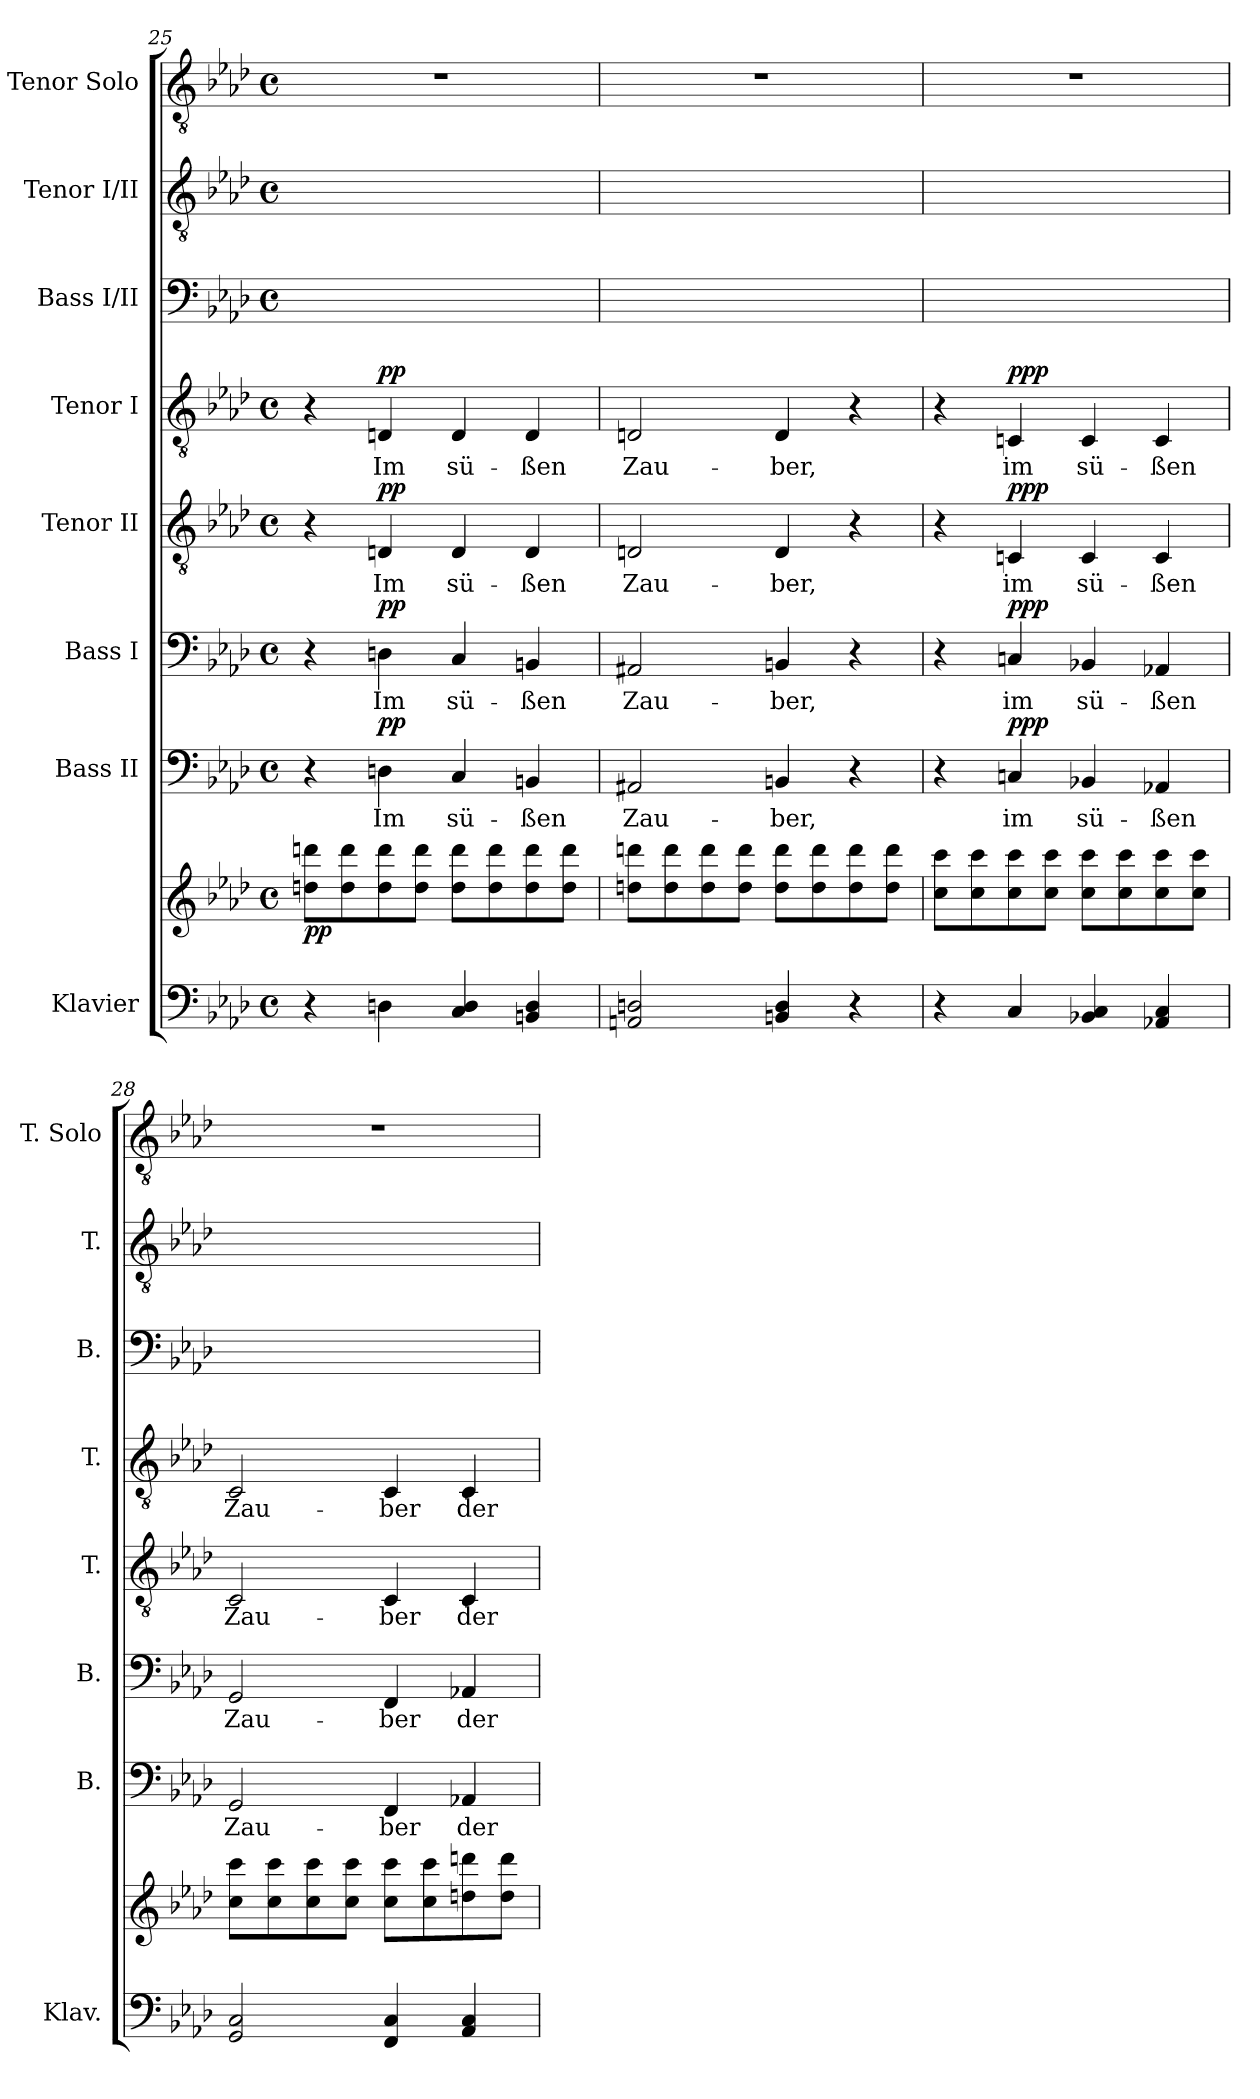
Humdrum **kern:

**kern	**kern	**dynam	**kern	**text	**dynam	**kern	**text	**dynam	**kern	**text	**dynam	**kern	**text	**dynam	**kern	**text	**kern	**text	**kern
*part8	*part8	*part8	*part7	*part7	*part7	*part6	*part6	*part6	*part5	*part5	*part5	*part4	*part4	*part4	*part3	*part3	*part2	*part2	*part1
*staff9	*staff8	*staff8/9	*staff7	*staff7	*staff7	*staff6	*staff6	*staff6	*staff5	*staff5	*staff5	*staff4	*staff4	*staff4	*staff3	*staff3	*staff2	*staff2	*staff1
*I"Klavier	*	*	*I"Bass II	*	*	*I"Bass I	*	*	*I"Tenor II	*	*	*I"Tenor I	*	*	*I"Bass I/II	*	*I"Tenor I/II	*	*I"Tenor Solo
*I'Klav.	*	*	*I'B.	*	*	*I'B.	*	*	*I'T.	*	*	*I'T.	*	*	*I'B.	*	*I'T.	*	*I'T. Solo
*clefF4	*clefG2	*	*clefF4	*	*	*clefF4	*	*	*clefGv2	*	*	*clefGv2	*	*	*clefF4	*	*clefGv2	*	*clefGv2
*	*	*	*	*	*	*	*	*	*ITrd7c12	*	*	*ITrd7c12	*	*	*	*	*ITrd7c12	*	*ITrd7c12
*k[b-e-a-d-]	*k[b-e-a-d-]	*	*k[b-e-a-d-]	*	*	*k[b-e-a-d-]	*	*	*k[b-e-a-d-]	*	*	*k[b-e-a-d-]	*	*	*k[b-e-a-d-]	*	*k[b-e-a-d-]	*	*k[b-e-a-d-]
*A-:	*A-:	*	*A-:	*	*	*A-:	*	*	*A-:	*	*	*A-:	*	*	*A-:	*	*A-:	*	*A-:
*M4/4	*M4/4	*	*M4/4	*	*	*M4/4	*	*	*M4/4	*	*	*M4/4	*	*	*M4/4	*	*M4/4	*	*M4/4
*met(c)	*met(c)	*	*met(c)	*	*	*met(c)	*	*	*met(c)	*	*	*met(c)	*	*	*met(c)	*	*met(c)	*	*met(c)
=25	=25	=25	=25	=25	=25	=25	=25	=25	=25	=25	=25	=25	=25	=25	=25	=25	=25	=25	=25
*	*	*	*	*	*	*	*	*	*	*	*	*	*	*	*^	*	*^	*	*
!	!	!LO:DY:b	!	!	!	!	!	!	!	!	!	!	!	!	!	!	!	!	!	!	!
4r	8ddn\ 8dddn\L	pp	4r	.	.	4r	.	.	4r	.	.	4r	.	.	4ryy	4ryy	.	4ryy	4ryy	.	1r
.	8dd\ 8ddd\	.	.	.	.	.	.	.	.	.	.	.	.	.	.	.	.	.	.	.	.
!	!	!	!	!LO:LY:b	!LO:DY:b	!	!LO:LY:b	!LO:DY:b	!	!LO:LY:b	!LO:DY:b	!	!LO:LY:b	!LO:DY:b	!	!	!LO:LY:b	!	!	!LO:LY:b	!
4Dn\	8dd\ 8ddd\	.	4Dn\	Im	pp	4Dn\	Im	pp	4DDn/	Im	pp	4DDn/	Im	pp	4Dn/yy	4D\yy	Im	4DDn/yy	4DD\yy	Im	.
.	8dd\ 8ddd\J	.	.	.	.	.	.	.	.	.	.	.	.	.	.	.	.	.	.	.	.
!	!	!	!	!LO:LY:b	!	!	!LO:LY:b	!	!	!LO:LY:b	!	!	!LO:LY:b	!	!	!	!LO:LY:b	!	!	!LO:LY:b	!
4C/ 4D/	8dd\ 8ddd\L	.	4C/	sü-	.	4C/	sü-	.	4DD/	sü-	.	4DD/	sü-	.	4C/yy	4C\yy	sü-	4DD/yy	4DD\yy	sü-	.
.	8dd\ 8ddd\	.	.	.	.	.	.	.	.	.	.	.	.	.	.	.	.	.	.	.	.
!	!	!	!	!LO:LY:b	!	!	!LO:LY:b	!	!	!LO:LY:b	!	!	!LO:LY:b	!	!	!	!LO:LY:b	!	!	!LO:LY:b	!
4BBn/ 4D/	8dd\ 8ddd\	.	4BBn/	-ßen	.	4BBn/	-ßen	.	4DD/	-ßen	.	4DD/	-ßen	.	4BBn/yy	4BB\yy	-ßen	4DD/yy	4DD\yy	-ßen	.
.	8dd\ 8ddd\J	.	.	.	.	.	.	.	.	.	.	.	.	.	.	.	.	.	.	.	.
=26	=26	=26	=26	=26	=26	=26	=26	=26	=26	=26	=26	=26	=26	=26	=26	=26	=26	=26	=26	=26	=26
!	!	!	!	!LO:LY:b	!	!	!LO:LY:b	!	!	!LO:LY:b	!	!	!LO:LY:b	!	!	!	!LO:LY:b	!	!	!LO:LY:b	!
2AAn/ 2Dn/	8ddn\ 8dddn\L	.	2AA#X/	Zau-	.	2AA#X/	Zau-	.	2DDn/	Zau-	.	2DDn/	Zau-	.	2AA#X/yy	2AA#\yy	Zau-	2DDn/yy	2DD\yy	Zau-	1r
.	8dd\ 8ddd\	.	.	.	.	.	.	.	.	.	.	.	.	.	.	.	.	.	.	.	.
.	8dd\ 8ddd\	.	.	.	.	.	.	.	.	.	.	.	.	.	.	.	.	.	.	.	.
.	8dd\ 8ddd\J	.	.	.	.	.	.	.	.	.	.	.	.	.	.	.	.	.	.	.	.
!	!	!	!	!LO:LY:b	!	!	!LO:LY:b	!	!	!LO:LY:b	!	!	!LO:LY:b	!	!	!	!LO:LY:b	!	!	!LO:LY:b	!
4BBn/ 4D/	8dd\ 8ddd\L	.	4BBn/	-ber,	.	4BBn/	-ber,	.	4DD/	-ber,	.	4DD/	-ber,	.	4BBn/yy	4BB\yy	-ber,	4DD/yy	4DD\yy	-ber,	.
.	8dd\ 8ddd\	.	.	.	.	.	.	.	.	.	.	.	.	.	.	.	.	.	.	.	.
4r	8dd\ 8ddd\	.	4r	.	.	4r	.	.	4r	.	.	4r	.	.	4ryy	4ryy	.	4ryy	4ryy	.	.
.	8dd\ 8ddd\J	.	.	.	.	.	.	.	.	.	.	.	.	.	.	.	.	.	.	.	.
!!LO:PB:g=z
=27	=27	=27	=27	=27	=27	=27	=27	=27	=27	=27	=27	=27	=27	=27	=27	=27	=27	=27	=27	=27	=27
4r	8cc\ 8ccc\L	.	4r	.	.	4r	.	.	4r	.	.	4r	.	.	4ryy	4ryy	.	4ryy	4ryy	.	1r
.	8cc\ 8ccc\	.	.	.	.	.	.	.	.	.	.	.	.	.	.	.	.	.	.	.	.
!	!	!	!	!LO:LY:b	!LO:DY:b	!	!LO:LY:b	!LO:DY:b	!	!LO:LY:b	!LO:DY:b	!	!LO:LY:b	!LO:DY:b	!	!	!LO:LY:b	!	!	!LO:LY:b	!
4C/	8cc\ 8ccc\	.	4Cn/	im	ppp	4Cn/	im	ppp	4CCn/	im	ppp	4CCn/	im	ppp	4C/yy	4C\yy	im	4CC/yy	4CC\yy	im	.
.	8cc\ 8ccc\J	.	.	.	.	.	.	.	.	.	.	.	.	.	.	.	.	.	.	.	.
!	!	!	!	!LO:LY:b	!	!	!LO:LY:b	!	!	!LO:LY:b	!	!	!LO:LY:b	!	!	!	!LO:LY:b	!	!	!LO:LY:b	!
4BB-X/ 4C/	8cc\ 8ccc\L	.	4BB-X/	sü-	.	4BB-X/	sü-	.	4CC/	sü-	.	4CC/	sü-	.	4BB-/yy	4BB-\yy	sü-	4CC/yy	4CC\yy	sü-	.
.	8cc\ 8ccc\	.	.	.	.	.	.	.	.	.	.	.	.	.	.	.	.	.	.	.	.
!	!	!	!	!LO:LY:b	!	!	!LO:LY:b	!	!	!LO:LY:b	!	!	!LO:LY:b	!	!	!	!LO:LY:b	!	!	!LO:LY:b	!
4AA-X/ 4C/	8cc\ 8ccc\	.	4AA-X/	-ßen	.	4AA-X/	-ßen	.	4CC/	-ßen	.	4CC/	-ßen	.	4AA-/yy	4AA-\yy	-ßen	4CC/yy	4CC\yy	-ßen	.
.	8cc\ 8ccc\J	.	.	.	.	.	.	.	.	.	.	.	.	.	.	.	.	.	.	.	.
!!LO:PB:g=z
=28	=28	=28	=28	=28	=28	=28	=28	=28	=28	=28	=28	=28	=28	=28	=28	=28	=28	=28	=28	=28	=28
!	!	!	!	!LO:LY:b	!	!	!LO:LY:b	!	!	!LO:LY:b	!	!	!LO:LY:b	!	!	!	!LO:LY:b	!	!	!LO:LY:b	!
2GG/ 2C/	8cc\ 8ccc\L	.	2GG/	Zau-	.	2GG/	Zau-	.	2CC/	Zau-	.	2CC/	Zau-	.	2GG/yy	2GG\yy	Zau-	2CC/yy	2CC\yy	Zau-	1r
.	8cc\ 8ccc\	.	.	.	.	.	.	.	.	.	.	.	.	.	.	.	.	.	.	.	.
.	8cc\ 8ccc\	.	.	.	.	.	.	.	.	.	.	.	.	.	.	.	.	.	.	.	.
.	8cc\ 8ccc\J	.	.	.	.	.	.	.	.	.	.	.	.	.	.	.	.	.	.	.	.
!	!	!	!	!LO:LY:b	!	!	!LO:LY:b	!	!	!LO:LY:b	!	!	!LO:LY:b	!	!	!	!LO:LY:b	!	!	!LO:LY:b	!
4FF/ 4C/	8cc\ 8ccc\L	.	4FF/	-ber	.	4FF/	-ber	.	4CC/	-ber	.	4CC/	-ber	.	4FF/yy	4FF\yy	-ber	4CC/yy	4CC\yy	-ber	.
.	8cc\ 8ccc\	.	.	.	.	.	.	.	.	.	.	.	.	.	.	.	.	.	.	.	.
!	!	!	!	!LO:LY:b	!	!	!LO:LY:b	!	!	!LO:LY:b	!	!	!LO:LY:b	!	!	!	!LO:LY:b	!	!	!LO:LY:b	!
4AA-/ 4C/	8ddn\ 8dddn\	.	4AA-X/	der	.	4AA-X/	der	.	4CC/	der	.	4CC/	der	.	4AA-/yy	4AA-\yy	der	4CC/yy	4CC\yy	der	.
.	8dd\ 8ddd\J	.	.	.	.	.	.	.	.	.	.	.	.	.	.	.	.	.	.	.	.
*	*	*	*	*	*	*	*	*	*	*	*	*	*	*	*v	*v	*	*	*	*	*
*	*	*	*	*	*	*	*	*	*	*	*	*	*	*	*	*	*v	*v	*	*
=	=	=	=	=	=	=	=	=	=	=	=	=	=	=	=	=	=	=	=
*-	*-	*-	*-	*-	*-	*-	*-	*-	*-	*-	*-	*-	*-	*-	*-	*-	*-	*-	*-
